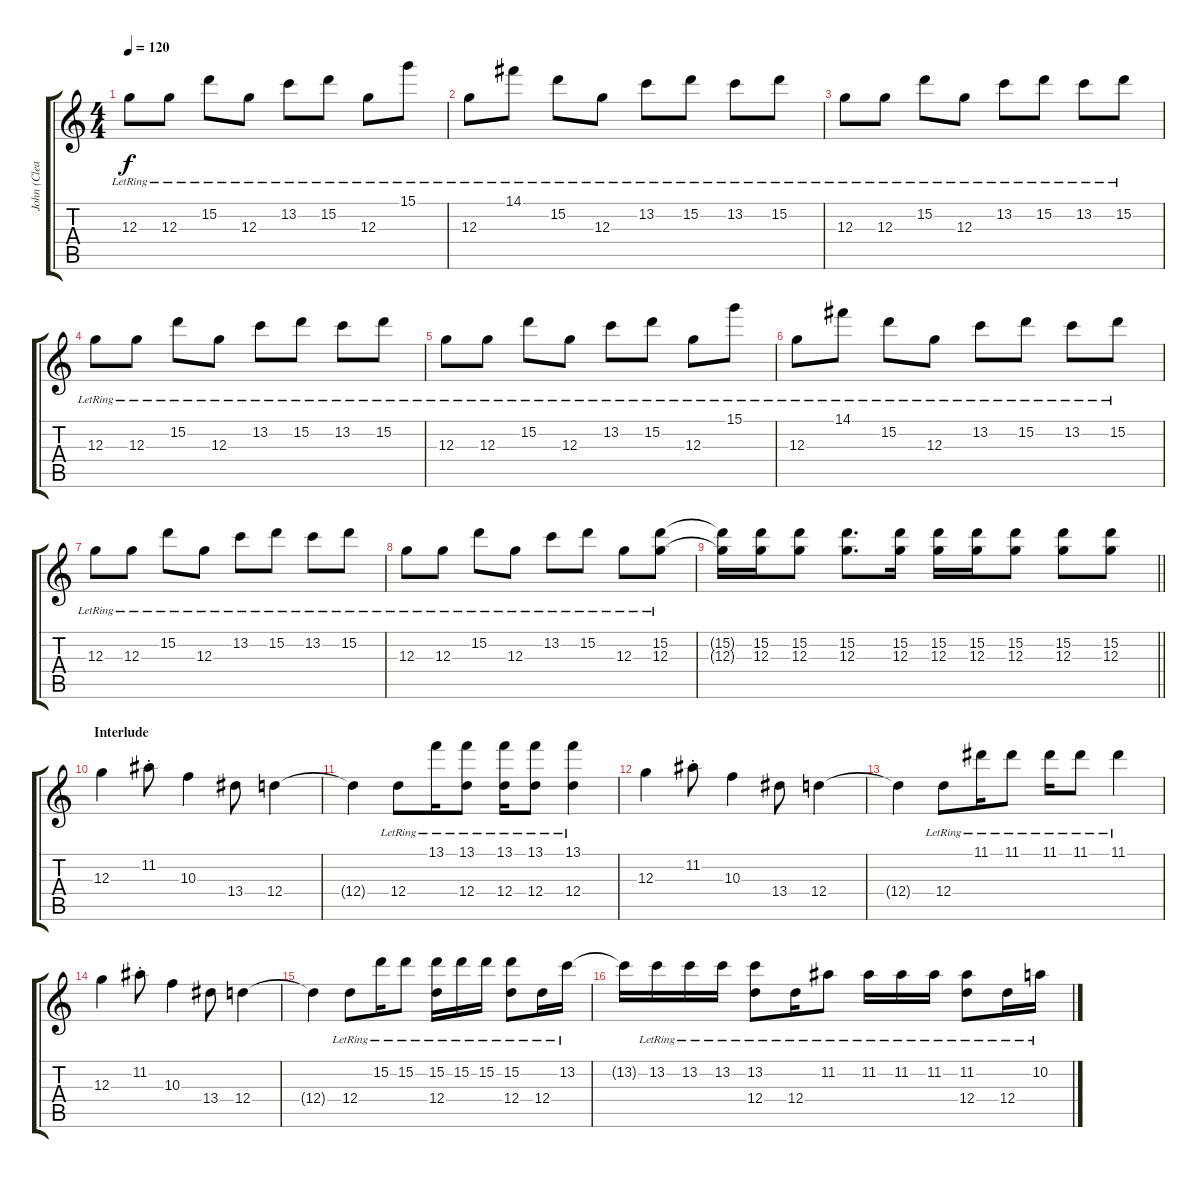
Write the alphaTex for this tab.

\track ("John (Clean 1)" "John (Clea") {instrument electricguitarclean}
\staff {score tabs}
\tuning (E4 B3 G3 D3 A2 E2) {hide}
\ts (4 4)
\tempo 120
\clef g2
\ks c
12.3{lr}.8{dy f} 12.3{lr}.8 15.2{lr}.8 12.3{lr}.8 13.2{lr}.8 15.2{lr}.8 12.3{lr}.8 15.1{lr}.8 |
12.3{lr}.8 14.1{lr}.8 15.2{lr}.8 12.3{lr}.8 13.2{lr}.8 15.2{lr}.8 13.2{lr}.8 15.2{lr}.8 |
12.3{lr}.8 12.3{lr}.8 15.2{lr}.8 12.3{lr}.8 13.2{lr}.8 15.2{lr}.8 13.2{lr}.8 15.2{lr}.8 |
12.3{lr}.8 12.3{lr}.8 15.2{lr}.8 12.3{lr}.8 13.2{lr}.8 15.2{lr}.8 13.2{lr}.8 15.2{lr}.8 |
12.3{lr}.8 12.3{lr}.8 15.2{lr}.8 12.3{lr}.8 13.2{lr}.8 15.2{lr}.8 12.3{lr}.8 15.1{lr}.8 |
12.3{lr}.8 14.1{lr}.8 15.2{lr}.8 12.3{lr}.8 13.2{lr}.8 15.2{lr}.8 13.2{lr}.8 15.2{lr}.8 |
12.3{lr}.8 12.3{lr}.8 15.2{lr}.8 12.3{lr}.8 13.2{lr}.8 15.2{lr}.8 13.2{lr}.8 15.2{lr}.8 |
12.3{lr}.8 12.3{lr}.8 15.2{lr}.8 12.3{lr}.8 13.2{lr}.8 15.2{lr}.8 12.3{lr}.8 (15.2{lr} 12.3{lr}).8 |
\barLineRight lightlight
(15.2{t} 12.3{t}).16 (15.2 12.3).16 (15.2 12.3).8 (15.2 12.3).8{d} (15.2 12.3).16 (15.2 12.3).16 (15.2 12.3).16 (15.2 12.3).8 (15.2 12.3).8 (15.2 12.3).8 |
\section ("" "Interlude")
12.3.4 11.2{st}.8 10.3.4 13.4.8 12.4.4 |
12.4{t}.4 12.4{lr}.8 13.1{lr}.16 (13.1{lr} 12.4).8 (13.1{lr} 12.4).16 (13.1{lr} 12.4).8 (13.1{lr} 12.4).4 |
12.3.4 11.2{st}.8 10.3.4 13.4.8 12.4.4 |
12.4{t}.4 12.4{lr}.8 11.1{lr}.16 11.1{lr}.8 11.1{lr}.16 11.1{lr}.8 11.1{lr}.4 |
12.3.4 11.2{st}.8 10.3.4 13.4.8 12.4.4 |
12.4{t}.4 12.4{lr}.8 15.2{lr}.16 15.2{lr}.8 (15.2{lr} 12.4).16 15.2{lr}.16 15.2{lr}.16 (15.2{lr} 12.4).8 12.4{lr}.16 13.2{lr}.16 |
13.2{t}.16 13.2{lr}.16 13.2{lr}.16 13.2{lr}.16 (13.2{lr} 12.4).8 12.4{lr}.16 11.2{lr}.8 11.2{lr}.16 11.2{lr}.16 11.2{lr}.16 (11.2{lr} 12.4).8 12.4{lr}.16 10.2{lr}.16
